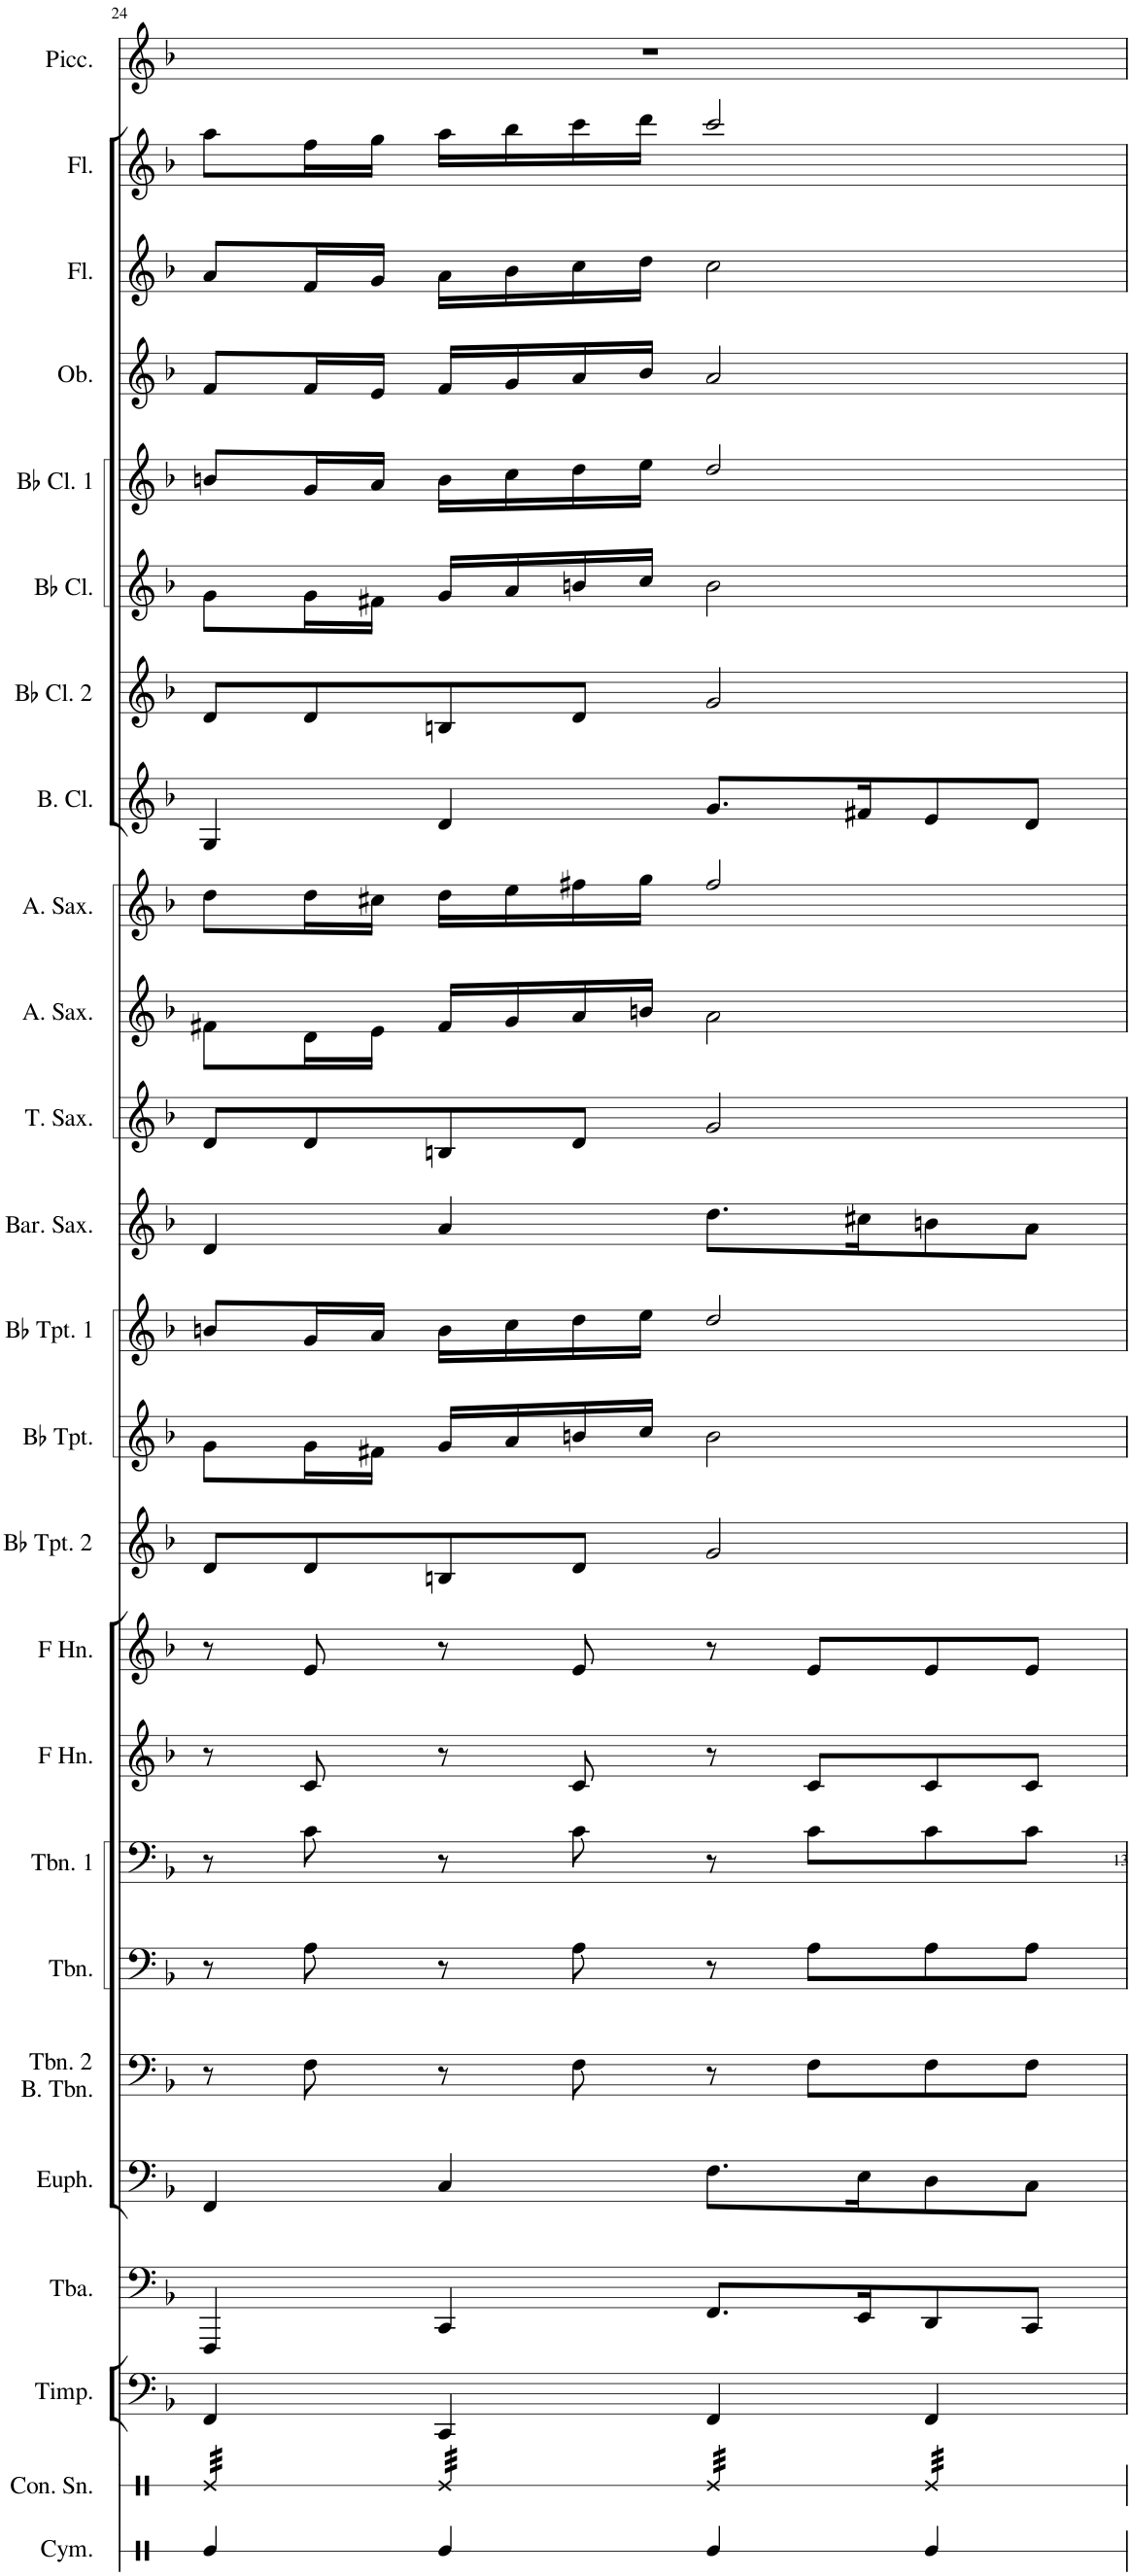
**kern	**kern	**kern	**kern	**kern	**kern	**kern	**kern	**kern	**kern	**kern	**kern	**kern	**kern	**kern	**kern	**kern	**kern	**kern	**kern	**kern	**kern	**kern	**kern	**kern
*part25	*part24	*part23	*part22	*part21	*part20	*part19	*part18	*part17	*part16	*part15	*part14	*part13	*part12	*part11	*part10	*part9	*part8	*part7	*part6	*part5	*part4	*part3	*part2	*part1
*staff25	*staff24	*staff23	*staff22	*staff21	*staff20	*staff19	*staff18	*staff17	*staff16	*staff15	*staff14	*staff13	*staff12	*staff11	*staff10	*staff9	*staff8	*staff7	*staff6	*staff5	*staff4	*staff3	*staff2	*staff1
*I"Cymbal	*I"Concert Snare Drum	*I"Timpani	*I"Tuba	*I"Euphonium	*I"Trombone 3	*I"Trombone	*I"Trombone 1 &amp; 2	*I"Horn in F	*I"Horn in F 1 &amp; 2	*I"Bb Trumpet 3	*I"Bb Trumpet	*I"Bb Trumpet 1 &amp; 2	*I"Baritone Saxophone	*I"Tenor Saxophone	*I"Alto Saxophone	*I"Alto Saxophone 1 &amp; 2	*I"Bass Clarinet	*I"Bb Clarinet 3	*I"Bb Clarinet	*I"Bb Clarinet 1 &amp; 2	*I"Oboe 1 &amp; 2	*I"Flute	*I"Flutes 1 &amp; 2	*I"Piccolo
*I'Cym.	*I'Con. Sn.	*I'Timp.	*I'Tba.	*I'Euph.	*	*I'Tbn.	*I'Tbn. 1	*	*	*I'Bb Tpt. 2	*I'Bb Tpt.	*I'Bb Tpt. 1	*I'Bar. Sax.	*I'T. Sax.	*I'A. Sax.	*I'A. Sax.	*I'B. Cl.	*I'Bb Cl. 2	*I'Bb Cl.	*I'Bb Cl. 1	*I'Ob.	*I'Fl.	*I'Fl.	*I'Picc.
!!LO:PB:g=z
*clefX	*clefX	*clefF4	*clefF4	*clefF4	*clefF4	*clefF4	*clefF4	*clefG2	*clefG2	*clefG2	*clefG2	*clefG2	*clefG2	*clefG2	*clefG2	*clefG2	*clefG2	*clefG2	*clefG2	*clefG2	*clefG2	*clefG2	*clefG2	*clefG2
*	*	*	*	*	*	*	*	*Trd4c7	*Trd4c7	*Trd1c2	*Trd1c2	*Trd1c2	*Trd12c21	*Trd8c14	*Trd5c9	*Trd5c9	*Trd8c14	*Trd1c2	*Trd1c2	*Trd1c2	*	*	*	*Trd-7c-12
*k[]	*k[]	*k[b-]	*k[b-]	*k[b-]	*k[b-]	*k[b-]	*k[b-]	*k[b-]	*k[b-]	*k[b-]	*k[b-]	*k[b-]	*k[b-]	*k[b-]	*k[b-]	*k[b-]	*k[b-]	*k[b-]	*k[b-]	*k[b-]	*k[b-]	*k[b-]	*k[b-]	*k[b-]
*M2/2	*M2/2	*M2/2	*M2/2	*M2/2	*M2/2	*M2/2	*M2/2	*M2/2	*M2/2	*M2/2	*M2/2	*M2/2	*M2/2	*M2/2	*M2/2	*M2/2	*M2/2	*M2/2	*M2/2	*M2/2	*M2/2	*M2/2	*M2/2	*M2/2
*met(c|)	*met(c|)	*met(c|)	*met(c|)	*met(c|)	*met(c|)	*met(c|)	*met(c|)	*met(c|)	*met(c|)	*met(c|)	*met(c|)	*met(c|)	*met(c|)	*met(c|)	*met(c|)	*met(c|)	*met(c|)	*met(c|)	*met(c|)	*met(c|)	*met(c|)	*met(c|)	*met(c|)	*met(c|)
=24	=24	=24	=24	=24	=24	=24	=24	=24	=24	=24	=24	=24	=24	=24	=24	=24	=24	=24	=24	=24	=24	=24	=24	=24
*	*tremolo	*	*	*	*	*	*	*	*	*	*	*	*	*	*	*	*	*	*	*	*	*	*	*
4Re/	32Re/LLL	4FF/	4FFF/	4FF/	8r	8r	8r	8r	8r	8d/L	8g\L	8bn/L	4d/	8d/L	8f#X\L	8dd\L	4G/	8d/L	8g\L	8bn/L	8f/L	8a/L	8aa\L	1r
.	32Re/	.	.	.	.	.	.	.	.	.	.	.	.	.	.	.	.	.	.	.	.	.	.	.
.	32Re/	.	.	.	.	.	.	.	.	.	.	.	.	.	.	.	.	.	.	.	.	.	.	.
.	32Re/	.	.	.	.	.	.	.	.	.	.	.	.	.	.	.	.	.	.	.	.	.	.	.
.	32Re/	.	.	.	8F\	8A\	8c\	8c/	8e/	8d/	16g\L	16g/L	.	8d/	16d\L	16dd\L	.	8d/	16g\L	16g/L	16f/L	16f/L	16ff\L	.
.	32Re/	.	.	.	.	.	.	.	.	.	.	.	.	.	.	.	.	.	.	.	.	.	.	.
.	32Re/	.	.	.	.	.	.	.	.	.	16f#X\JJ	16a/JJ	.	.	16e\JJ	16cc#X\JJ	.	.	16f#X\JJ	16a/JJ	16e/JJ	16g/JJ	16gg\JJ	.
.	32Re/JJJ	.	.	.	.	.	.	.	.	.	.	.	.	.	.	.	.	.	.	.	.	.	.	.
4Re/	32Re/LLL	4CC/	4CC/	4C/	8r	8r	8r	8r	8r	8Bn/	16g/LL	16b\LL	4a/	8Bn/	16f#/LL	16dd\LL	4d/	8Bn/	16g/LL	16b\LL	16f/LL	16a\LL	16aa\LL	.
.	32Re/	.	.	.	.	.	.	.	.	.	.	.	.	.	.	.	.	.	.	.	.	.	.	.
.	32Re/	.	.	.	.	.	.	.	.	.	16a/	16cc\	.	.	16g/	16ee\	.	.	16a/	16cc\	16g/	16b-\	16bb-\	.
.	32Re/	.	.	.	.	.	.	.	.	.	.	.	.	.	.	.	.	.	.	.	.	.	.	.
.	32Re/	.	.	.	8F\	8A\	8c\	8c/	8e/	8d/J	16bn/	16dd\	.	8d/J	16a/	16ff#X\	.	8d/J	16bn/	16dd\	16a/	16cc\	16ccc\	.
.	32Re/	.	.	.	.	.	.	.	.	.	.	.	.	.	.	.	.	.	.	.	.	.	.	.
.	32Re/	.	.	.	.	.	.	.	.	.	16cc/JJ	16ee\JJ	.	.	16bn/JJ	16gg\JJ	.	.	16cc/JJ	16ee\JJ	16b-/JJ	16dd\JJ	16ddd\JJ	.
.	32Re/JJJ	.	.	.	.	.	.	.	.	.	.	.	.	.	.	.	.	.	.	.	.	.	.	.
4Re/	32Re/LLL	4FF/	8.FF/L	8.F\L	8r	8r	8r	8r	8r	2g/	2b\	2dd/	8.dd\L	2g/	2a\	2ff#/	8.g/L	2g/	2b\	2dd/	2a/	2cc\	2ccc/	.
.	32Re/	.	.	.	.	.	.	.	.	.	.	.	.	.	.	.	.	.	.	.	.	.	.	.
.	32Re/	.	.	.	.	.	.	.	.	.	.	.	.	.	.	.	.	.	.	.	.	.	.	.
.	32Re/	.	.	.	.	.	.	.	.	.	.	.	.	.	.	.	.	.	.	.	.	.	.	.
.	32Re/	.	.	.	8F\L	8A\L	8c\L	8c/L	8e/L	.	.	.	.	.	.	.	.	.	.	.	.	.	.	.
.	32Re/	.	.	.	.	.	.	.	.	.	.	.	.	.	.	.	.	.	.	.	.	.	.	.
.	32Re/	.	16EE/K	16E\K	.	.	.	.	.	.	.	.	16cc#X\K	.	.	.	16f#X/K	.	.	.	.	.	.	.
.	32Re/JJJ	.	.	.	.	.	.	.	.	.	.	.	.	.	.	.	.	.	.	.	.	.	.	.
4Re/	32Re/LLL	4FF/	8DD/	8D\	8F\	8A\	8c\	8c/	8e/	.	.	.	8bn\	.	.	.	8e/	.	.	.	.	.	.	.
.	32Re/	.	.	.	.	.	.	.	.	.	.	.	.	.	.	.	.	.	.	.	.	.	.	.
.	32Re/	.	.	.	.	.	.	.	.	.	.	.	.	.	.	.	.	.	.	.	.	.	.	.
.	32Re/	.	.	.	.	.	.	.	.	.	.	.	.	.	.	.	.	.	.	.	.	.	.	.
.	32Re/	.	8CC/J	8C\J	8F\J	8A\J	8c\J	8c/J	8e/J	.	.	.	8a\J	.	.	.	8d/J	.	.	.	.	.	.	.
.	32Re/	.	.	.	.	.	.	.	.	.	.	.	.	.	.	.	.	.	.	.	.	.	.	.
.	32Re/	.	.	.	.	.	.	.	.	.	.	.	.	.	.	.	.	.	.	.	.	.	.	.
.	32Re/JJJ	.	.	.	.	.	.	.	.	.	.	.	.	.	.	.	.	.	.	.	.	.	.	.
*	*Xtremolo	*	*	*	*	*	*	*	*	*	*	*	*	*	*	*	*	*	*	*	*	*	*	*
=	=	=	=	=	=	=	=	=	=	=	=	=	=	=	=	=	=	=	=	=	=	=	=	=
*-	*-	*-	*-	*-	*-	*-	*-	*-	*-	*-	*-	*-	*-	*-	*-	*-	*-	*-	*-	*-	*-	*-	*-	*-
